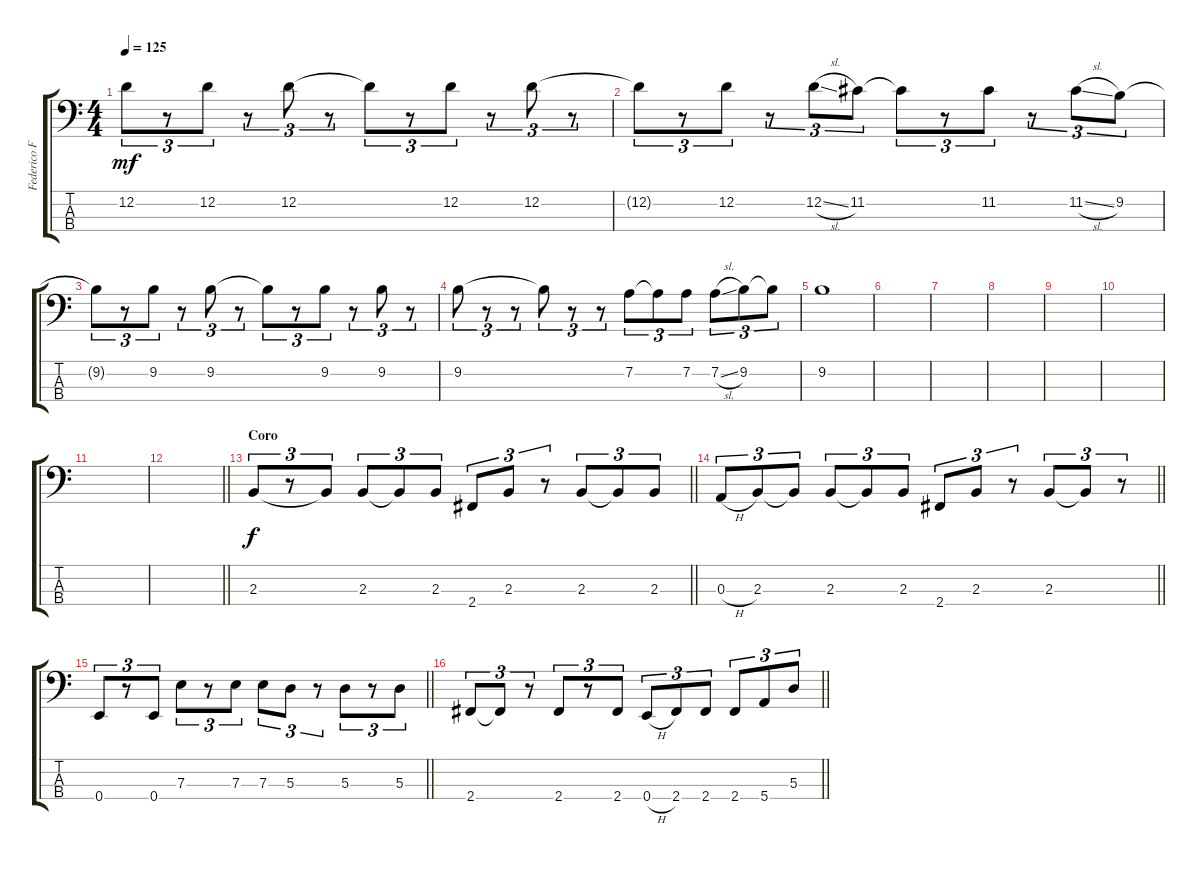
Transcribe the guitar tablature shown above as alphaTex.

\track ("Federico Fong" "Federico F") {instrument electricbassfinger}
\staff {score tabs}
\tuning (G2 D2 A1 E1) {hide}
\ts (4 4)
\tempo 125
\clef f4
\ks c
12.2{t}.8{tu (3 2) dy mf} r.8{tu (3 2)} 12.2.8{tu (3 2)} r.8{tu (3 2)} 12.2.8{tu (3 2)} r.8{tu (3 2)} 12.2{t}.8{tu (3 2)} r.8{tu (3 2)} 12.2.8{tu (3 2)} r.8{tu (3 2)} 12.2.8{tu (3 2)} r.8{tu (3 2)} |
12.2{t}.8{tu (3 2)} r.8{tu (3 2)} 12.2.8{tu (3 2)} r.8{tu (3 2)} 12.2{sl}.8{tu (3 2)} 11.2.8{tu (3 2)} 11.2{t}.8{tu (3 2)} r.8{tu (3 2)} 11.2.8{tu (3 2)} r.8{tu (3 2)} 11.2{sl}.8{tu (3 2)} 9.2.8{tu (3 2)} |
9.2{t}.8{tu (3 2)} r.8{tu (3 2)} 9.2.8{tu (3 2)} r.8{tu (3 2)} 9.2.8{tu (3 2)} r.8{tu (3 2)} 9.2{t}.8{tu (3 2)} r.8{tu (3 2)} 9.2.8{tu (3 2)} r.8{tu (3 2)} 9.2.8{tu (3 2)} r.8{tu (3 2)} |
9.2.8{tu (3 2)} r.8{tu (3 2)} r.8{tu (3 2)} 9.2{t}.8{tu (3 2)} r.8{tu (3 2)} r.8{tu (3 2)} 7.2.8{tu (3 2)} 7.2{t}.8{tu (3 2)} 7.2.8{tu (3 2)} 7.2{sl}.8{tu (3 2)} 9.2.8{tu (3 2)} 9.2{t}.8{tu (3 2)} |
9.2.1 |
|
|
|
|
|
|
\barLineRight lightlight
|
\section ("" "Coro")
\barLineRight lightlight
2.3.8{tu (3 2) dy f} r.8{tu (3 2)} 2.3{t}.8{tu (3 2)} 2.3.8{tu (3 2)} 2.3{t}.8{tu (3 2)} 2.3.8{tu (3 2)} 2.4.8{tu (3 2)} 2.3.8{tu (3 2)} r.8{tu (3 2)} 2.3.8{tu (3 2)} 2.3{t}.8{tu (3 2)} 2.3.8{tu (3 2)} |
\barLineRight lightlight
0.3{h}.8{tu (3 2)} 2.3.8{tu (3 2)} 2.3{t}.8{tu (3 2)} 2.3.8{tu (3 2)} 2.3{t}.8{tu (3 2)} 2.3.8{tu (3 2)} 2.4.8{tu (3 2)} 2.3.8{tu (3 2)} r.8{tu (3 2)} 2.3.8{tu (3 2)} 2.3{t}.8{tu (3 2)} r.8{tu (3 2)} |
\barLineRight lightlight
0.4.8{tu (3 2)} r.8{tu (3 2)} 0.4.8{tu (3 2)} 7.3.8{tu (3 2)} r.8{tu (3 2)} 7.3.8{tu (3 2)} 7.3.8{tu (3 2)} 5.3.8{tu (3 2)} r.8{tu (3 2)} 5.3.8{tu (3 2)} r.8{tu (3 2)} 5.3.8{tu (3 2)} |
\barLineRight lightlight
2.4.8{tu (3 2)} 2.4{t}.8{tu (3 2)} r.8{tu (3 2)} 2.4.8{tu (3 2)} r.8{tu (3 2)} 2.4.8{tu (3 2)} 0.4{h}.8{tu (3 2)} 2.4.8{tu (3 2)} 2.4.8{tu (3 2)} 2.4.8{tu (3 2)} 5.4.8{tu (3 2)} 5.3.8{tu (3 2)}
